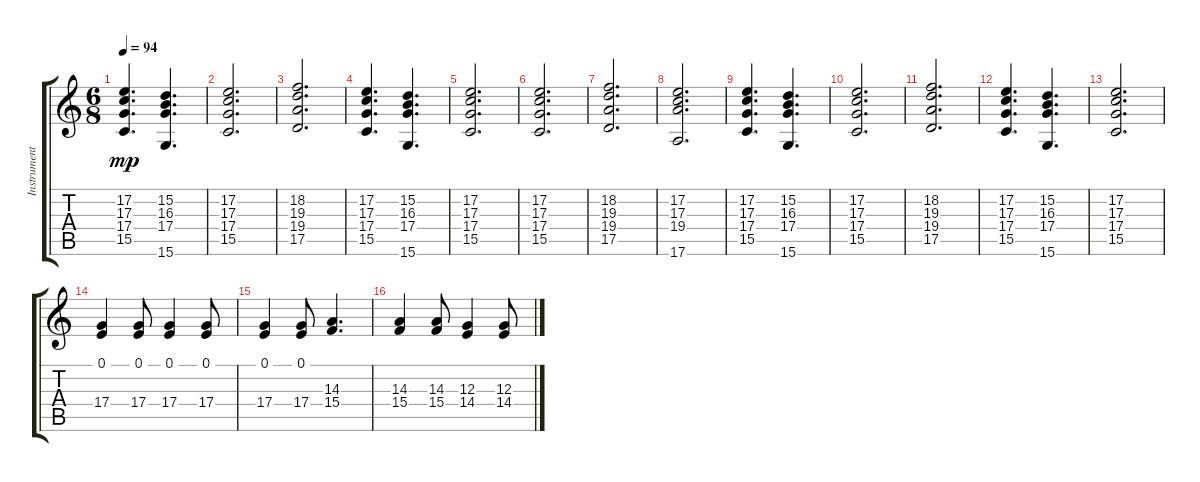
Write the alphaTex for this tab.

\track ("Instrument 2 (harmonica)" "Instrument") {instrument harmonica}
\staff {score tabs}
\tuning (E4 B3 G3 D3 A2 E2) {hide}
\ts (6 8)
\tempo 94
\clef g2
\ks c
(17.2 17.3 17.4 15.5).4{d dy mp} (15.2 16.3 17.4 15.6).4{d} |
(17.2 17.3 17.4 15.5).2{d} |
(18.2 19.3 19.4 17.5).2{d} |
(17.2 17.3 17.4 15.5).4{d} (15.2 16.3 17.4 15.6).4{d} |
(17.2 17.3 17.4 15.5).2{d} |
(17.2 17.3 17.4 15.5).2{d} |
(18.2 19.3 19.4 17.5).2{d} |
(17.2 17.3 19.4 17.6).2{d} |
(17.2 17.3 17.4 15.5).4{d} (15.2 16.3 17.4 15.6).4{d} |
(17.2 17.3 17.4 15.5).2{d} |
(18.2 19.3 19.4 17.5).2{d} |
(17.2 17.3 17.4 15.5).4{d} (15.2 16.3 17.4 15.6).4{d} |
(17.2 17.3 17.4 15.5).2{d} |
(0.1 17.4).4{instrument frenchhorn} (0.1 17.4).8 (0.1 17.4).4 (0.1 17.4).8 |
(0.1 17.4).4 (0.1 17.4).8 (14.3 15.4).4{d} |
(14.3 15.4).4 (14.3 15.4).8 (12.3 14.4).4 (12.3 14.4).8
